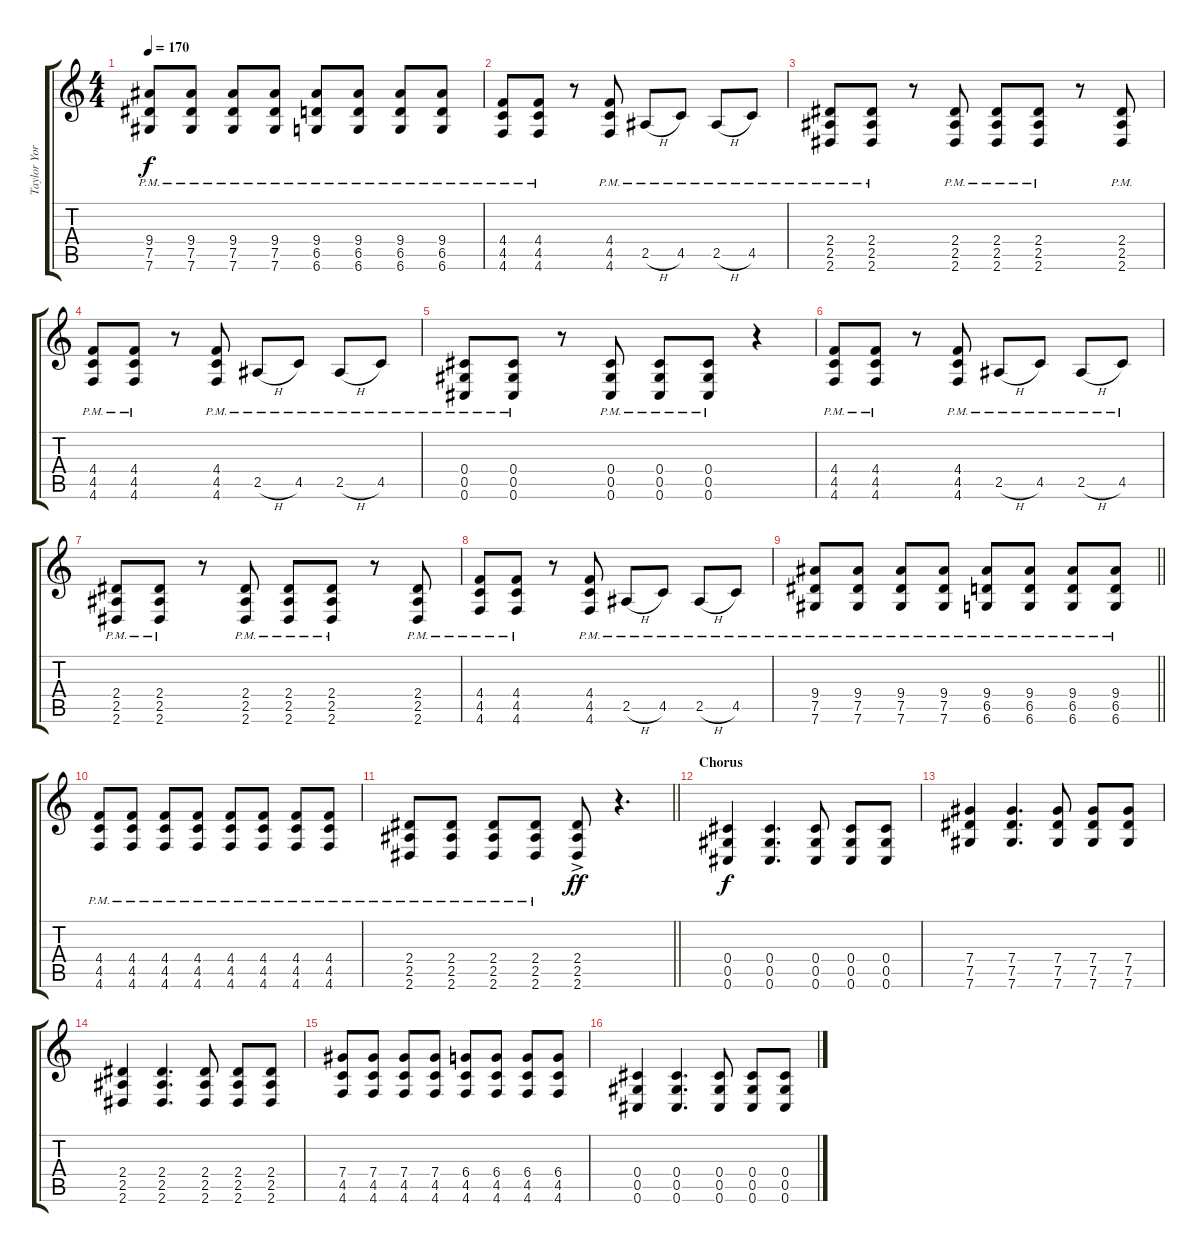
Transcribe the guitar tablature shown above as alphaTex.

\track ("Taylor York (Rhythm Guitar)" "Taylor Yor") {instrument overdrivenguitar}
\staff {score tabs}
\tuning (Eb4 Bb3 Gb3 Db3 Ab2 Db2) {hide}
\ts (4 4)
\tempo 170
\clef g2
\ks c
(9.4{pm} 7.5{pm} 7.6{pm}).8{dy f} (9.4{pm} 7.5{pm} 7.6{pm}).8 (9.4{pm} 7.5{pm} 7.6{pm}).8 (9.4{pm} 7.5{pm} 7.6{pm}).8 (9.4{pm} 6.5{pm} 6.6{pm}).8 (9.4{pm} 6.5{pm} 6.6{pm}).8 (9.4{pm} 6.5{pm} 6.6{pm}).8 (9.4{pm} 6.5{pm} 6.6{pm}).8 |
(4.4{pm} 4.5{pm} 4.6{pm}).8 (4.4{pm} 4.5{pm} 4.6{pm}).8 r.8 (4.4{pm} 4.5{pm} 4.6{pm}).8 2.5{h pm}.8 4.5{pm}.8 2.5{h pm}.8 4.5{pm}.8 |
(2.4{pm} 2.5{pm} 2.6{pm}).8 (2.4{pm} 2.5{pm} 2.6{pm}).8 r.8 (2.4{pm} 2.5{pm} 2.6{pm}).8 (2.4{pm} 2.5{pm} 2.6{pm}).8 (2.4{pm} 2.5{pm} 2.6{pm}).8 r.8 (2.4{pm} 2.5{pm} 2.6{pm}).8 |
(4.4{pm} 4.5{pm} 4.6{pm}).8 (4.4{pm} 4.5{pm} 4.6{pm}).8 r.8 (4.4{pm} 4.5{pm} 4.6{pm}).8 2.5{h pm}.8 4.5{pm}.8 2.5{h pm}.8 4.5{pm}.8 |
(0.4{pm} 0.5{pm} 0.6{pm}).8 (0.4{pm} 0.5{pm} 0.6{pm}).8 r.8 (0.4{pm} 0.5{pm} 0.6{pm}).8 (0.4{pm} 0.5{pm} 0.6{pm}).8 (0.4{pm} 0.5{pm} 0.6{pm}).8 r.4 |
(4.4{pm} 4.5{pm} 4.6{pm}).8 (4.4{pm} 4.5{pm} 4.6{pm}).8 r.8 (4.4{pm} 4.5{pm} 4.6{pm}).8 2.5{h pm}.8 4.5{pm}.8 2.5{h pm}.8 4.5{pm}.8 |
(2.4{pm} 2.5{pm} 2.6{pm}).8 (2.4{pm} 2.5{pm} 2.6{pm}).8 r.8 (2.4{pm} 2.5{pm} 2.6{pm}).8 (2.4{pm} 2.5{pm} 2.6{pm}).8 (2.4{pm} 2.5{pm} 2.6{pm}).8 r.8 (2.4{pm} 2.5{pm} 2.6{pm}).8 |
(4.4{pm} 4.5{pm} 4.6{pm}).8 (4.4{pm} 4.5{pm} 4.6{pm}).8 r.8 (4.4{pm} 4.5{pm} 4.6{pm}).8 2.5{h pm}.8 4.5{pm}.8 2.5{h pm}.8 4.5{pm}.8 |
\barLineRight lightlight
(9.4{pm} 7.5{pm} 7.6{pm}).8 (9.4{pm} 7.5{pm} 7.6{pm}).8 (9.4{pm} 7.5{pm} 7.6{pm}).8 (9.4{pm} 7.5{pm} 7.6{pm}).8 (9.4{pm} 6.5{pm} 6.6{pm}).8 (9.4{pm} 6.5{pm} 6.6{pm}).8 (9.4{pm} 6.5{pm} 6.6{pm}).8 (9.4{pm} 6.5{pm} 6.6{pm}).8 |
\section ("" "")
(4.4{pm} 4.5{pm} 4.6{pm}).8 (4.4{pm} 4.5{pm} 4.6{pm}).8 (4.4{pm} 4.5{pm} 4.6{pm}).8 (4.4{pm} 4.5{pm} 4.6{pm}).8 (4.4{pm} 4.5{pm} 4.6{pm}).8 (4.4{pm} 4.5{pm} 4.6{pm}).8 (4.4{pm} 4.5{pm} 4.6{pm}).8 (4.4{pm} 4.5{pm} 4.6{pm}).8 |
\barLineRight lightlight
(2.4{pm} 2.5{pm} 2.6{pm}).8 (2.4{pm} 2.5{pm} 2.6{pm}).8 (2.4{pm} 2.5{pm} 2.6{pm}).8 (2.4{pm} 2.5{pm} 2.6{pm}).8 (2.4{ac} 2.5 2.6).8{dy ff} r.4{d} |
\section ("" "Chorus")
(0.4 0.5 0.6).4{dy f} (0.4 0.5 0.6).4{d} (0.4 0.5 0.6).8 (0.4 0.5 0.6).8 (0.4 0.5 0.6).8 |
(7.4 7.5 7.6).4 (7.4 7.5 7.6).4{d} (7.4 7.5 7.6).8 (7.4 7.5 7.6).8 (7.4 7.5 7.6).8 |
(2.4 2.5 2.6).4 (2.4 2.5 2.6).4{d} (2.4 2.5 2.6).8 (2.4 2.5 2.6).8 (2.4 2.5 2.6).8 |
(7.4 4.5 4.6).8 (7.4 4.5 4.6).8 (7.4 4.5 4.6).8 (7.4 4.5 4.6).8 (6.4 4.5 4.6).8 (6.4 4.5 4.6).8 (6.4 4.5 4.6).8 (6.4 4.5 4.6).8 |
(0.4 0.5 0.6).4 (0.4 0.5 0.6).4{d} (0.4 0.5 0.6).8 (0.4 0.5 0.6).8 (0.4 0.5 0.6).8
